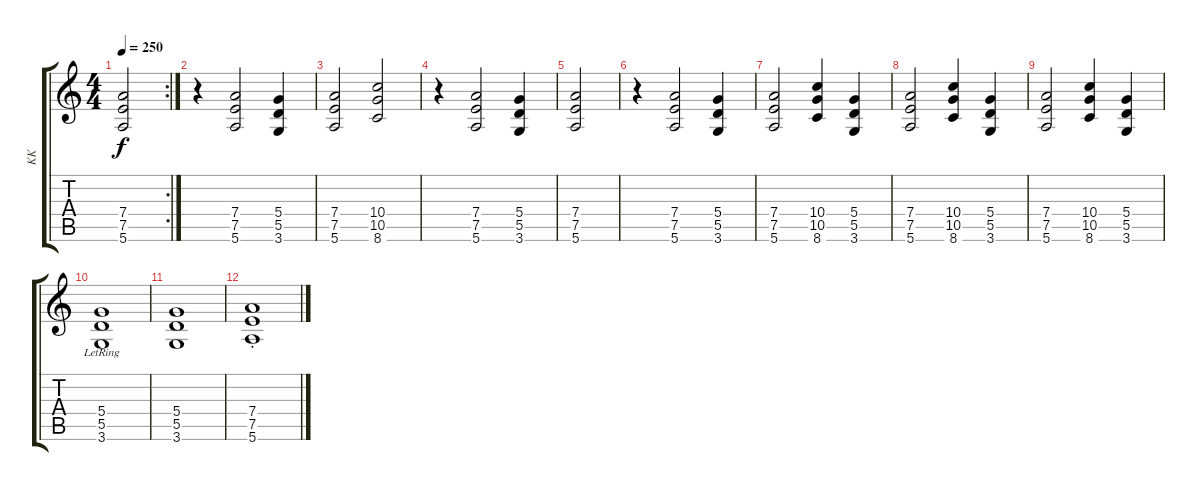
\track ("KK" "KK") {instrument distortionguitar}
\staff {score tabs}
\tuning (E4 B3 G3 D3 A2 E2) {hide}
\rc 2
\ts (4 4)
\tempo 250
\clef g2
\ks c
(7.4 7.5 5.6).2{dy f} |
r.4 (7.4 7.5 5.6).2 (5.4 5.5 3.6).4 |
(7.4 7.5 5.6).2 (10.4 10.5 8.6).2 |
r.4 (7.4 7.5 5.6).2 (5.4 5.5 3.6).4 |
(7.4 7.5 5.6).2 |
r.4 (7.4 7.5 5.6).2 (5.4 5.5 3.6).4 |
(7.4 7.5 5.6).2 (10.4 10.5 8.6).4 (5.4 5.5 3.6).4 |
(7.4 7.5 5.6).2 (10.4 10.5 8.6).4 (5.4 5.5 3.6).4 |
(7.4 7.5 5.6).2 (10.4 10.5 8.6).4 (5.4 5.5 3.6).4 |
(5.4{lr} 5.5{lr} 3.6{lr}).1 |
(5.4 5.5 3.6).1 |
(7.4{st} 7.5{st} 5.6{st}).1
